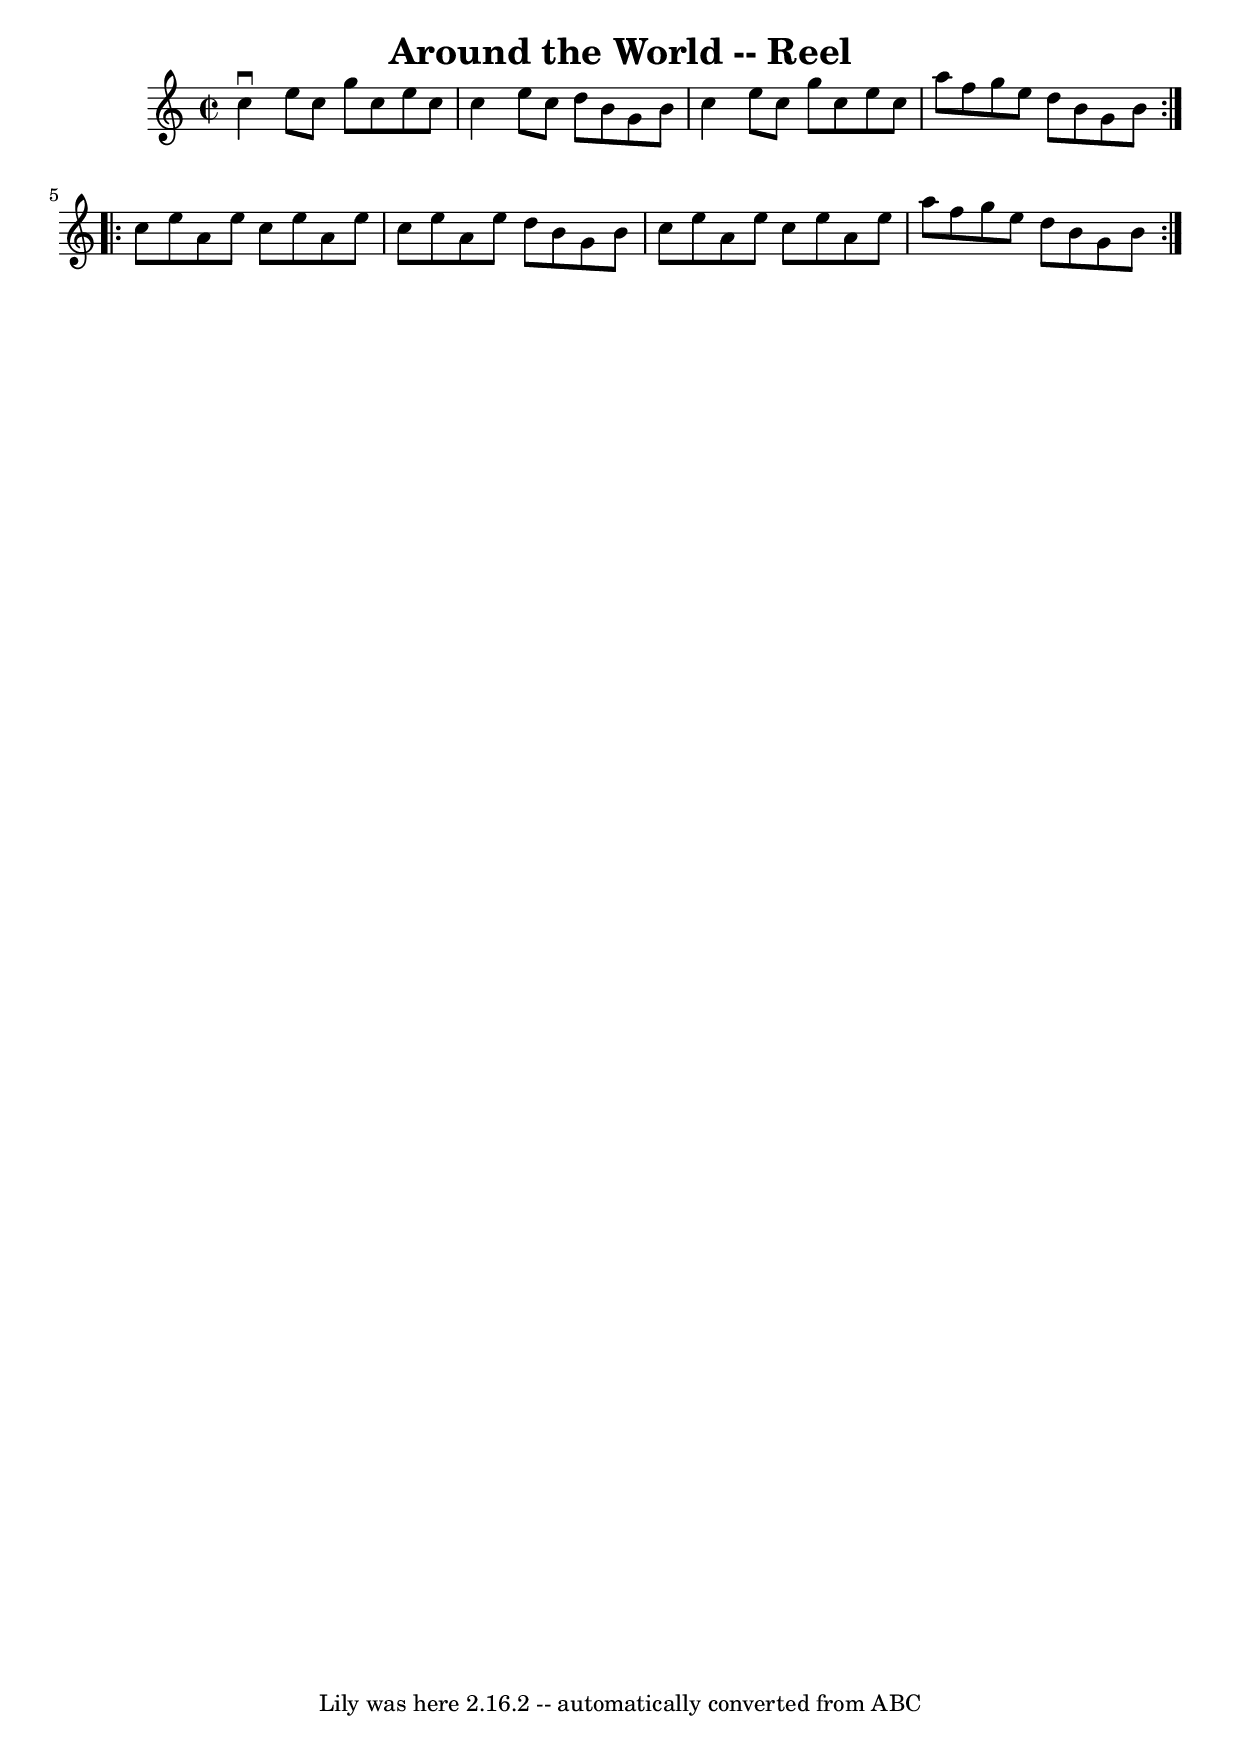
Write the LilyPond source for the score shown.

\version "2.7.40"
\include "Mammoth.ily"
\header {
	%% book = "Ryan's Mammoth Collection"
	crossRefNumber = "1"
	footnotes = "\\\\215"
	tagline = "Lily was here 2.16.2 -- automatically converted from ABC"
	title = "Around the World -- Reel"
}
voicedefault =  {


\repeat volta 2 {
\override Staff.TimeSignature #'style = #'C
 \time 2/2 \key c \major c''4^\downbow e''8 c''8 g''8 c''8    
e''8 c''8    |
 c''4 e''8 c''8 d''8 b'8 g'8 b'8    
|
 c''4 e''8 c''8 g''8 c''8 e''8 c''8    |
   
a''8 f''8 g''8 e''8 d''8 b'8 g'8 b'8    }     
\repeat volta 2 { c''8 e''8 a'8 e''8 c''8 e''8 a'8 e''8  
  |
 c''8 e''8 a'8 e''8 d''8 b'8 g'8 b'8    
|
 c''8 e''8 a'8 e''8 c''8 e''8 a'8 e''8    
|
 a''8 f''8 g''8 e''8 d''8 b'8 g'8 b'8    }   
}

\score{
    <<

	\context Staff="default"
	{
	    \voicedefault 
	}

    >>
	\layout {
	}
	\midi {}
}
